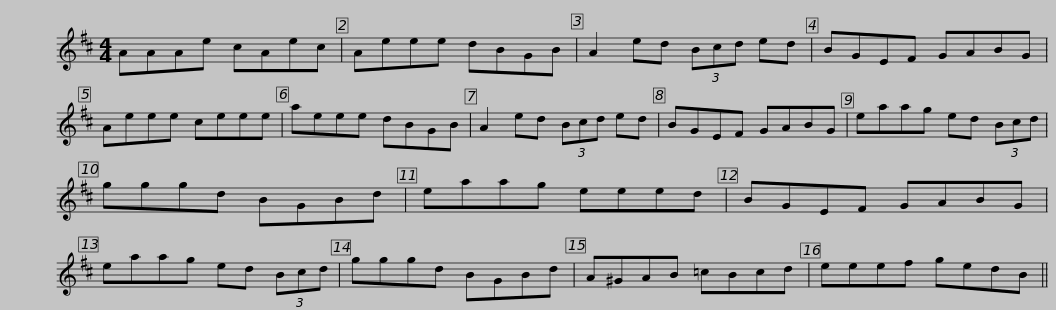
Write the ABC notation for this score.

X:1
L:1/8
M:4/4
I:linebreak $
K:D
V:1 treble
V:1
 AAAe cAec | Aeee dBGB | A2 ed (3Bcd ed | BGEF GABG | Aeee ceee |$ %5
 aeee dBGB | A2 ed (3Bcd ed | BGEF GABG | eaag ed (3Bcd | gggd BGBd |$ %10
 eaag eeed | BGEF GABG | eaag ed (3Bcd | gggd BGBd | A^GAB =cBcd |$ %15
 eeef gedB || %16
